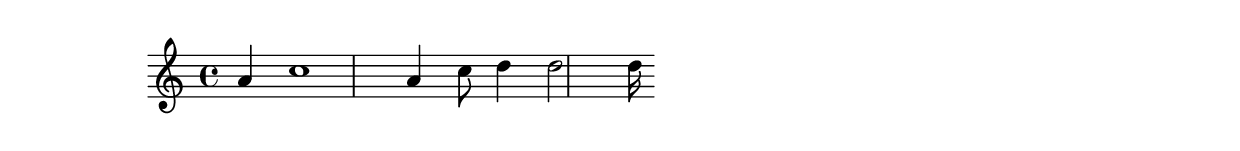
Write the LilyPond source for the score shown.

%{
Welcome to LilyPond
===================

Congratulations, LilyPond has been installed successfully.

Now to take it for the first test run.

  1. Save this file

  2. Select

       Compile > Typeset file

  from the menu.

  The file is processed, and

  3.  The PDF viewer will pop up. Click one of the noteheads.


That's it.  For more information, visit http://lilypond.org .

%}

\version "2.20.0"  % necessary for upgrading to future LilyPond versions.

\relative {
a'4 c1 a4 c8 d4 d2 d16 
}
